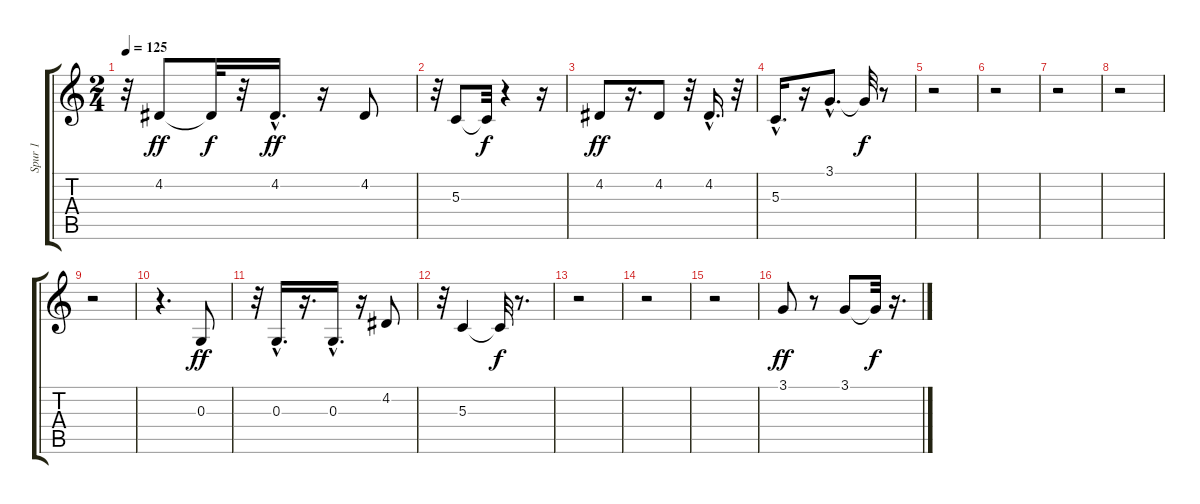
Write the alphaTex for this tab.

\track ("Spur 1" "Spur 1") {instrument flute}
\staff {score tabs}
\tuning (E4 B3 G3 D3 A2 E2) {hide}
\ts (2 4)
\tempo 125
\clef g2
\ks c
r.32{dy ff} 4.2.8 4.2{t}.32{dy f} r.32 4.2{hac}.16{d dy ff} r.16 4.2.8 |
r.32 5.3.8 5.3{t}.32{dy f} r.4 r.16 |
4.2.8{dy ff} r.16{d} 4.2.8 r.32 4.2{hac}.16{d} r.32 |
5.3{hac}.16{d} r.16 3.1{hac}.8{d} 3.1{t}.32{dy f} r.8 |
r.2 |
r.2 |
r.2 |
r.2 |
r.2 |
r.4{d} 0.3.8{dy ff} |
r.32 0.3{hac}.16{d} r.16{d} 0.3{hac}.16{d} r.16 4.2.8 |
r.32 5.3.4 5.3{t}.32{dy f} r.8{d} |
r.2 |
r.2 |
r.2 |
3.1.8{dy ff} r.8 3.1.8 3.1{t}.32{dy f} r.16{d}
